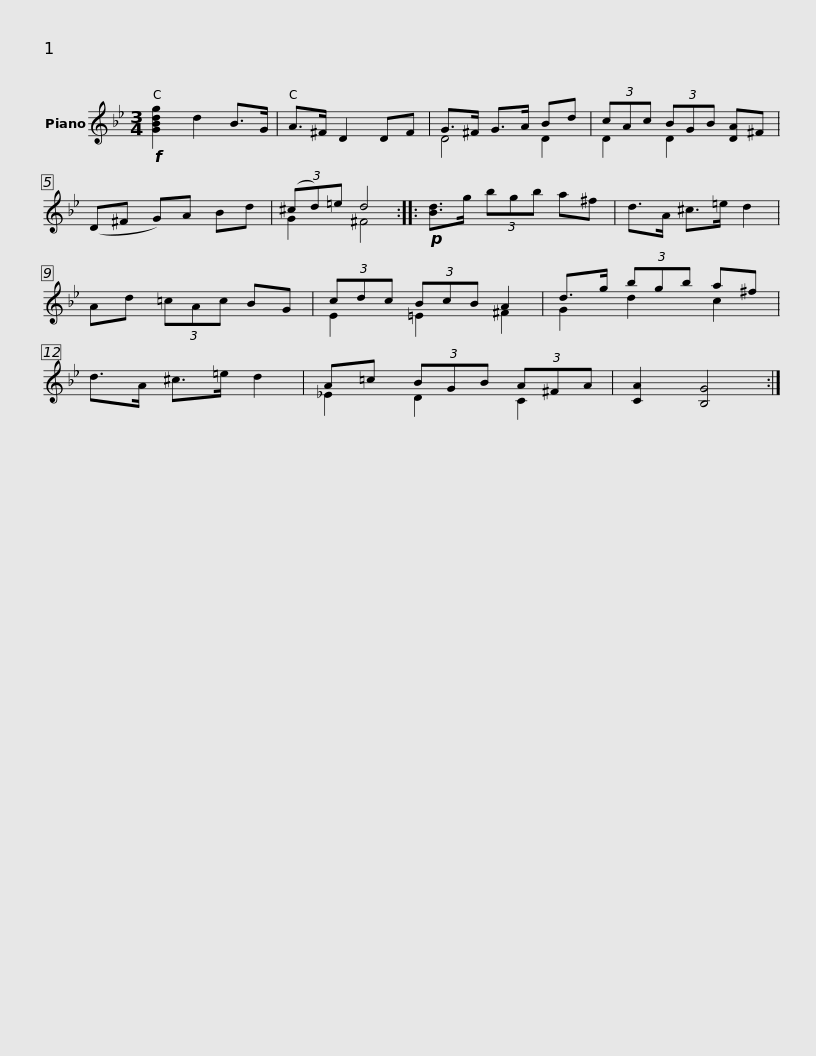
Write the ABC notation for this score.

X:1
%%score ( 1 2 )
L:1/8
M:3/4
I:linebreak $
K:Bb
V:1 treble
V:2 treble
V:1
!f! [GBdg]2 d2 B>G | A>^F D2 DF | G>^F G>A Bd | (3cAc (3BGB [DA]^F | (D^F G)A Bd | %5
 (3(^cd)=e d4 ::$!p! [Bd]>g (3bgb a^f | d>A ^c>=e d2 | Ad (3=cAc BG | (3cdc (3BcB A2 | %10
 d>g (3bgb a^f |$ d>A ^c>=e d2 | A=c (3BGB (3A^FA | [CA]2 [B,G]4 :| %14
V:2
 x6 | x6 | D4 D2 | D2 D2 x2 | x6 | %5
 G2 ^F4 ::$ x6 | x6 | x6 | E2 =E2 ^F2 | %10
 G2 d2 c2 |$ x6 | _E2 D2 C2 | x6 :| %14
